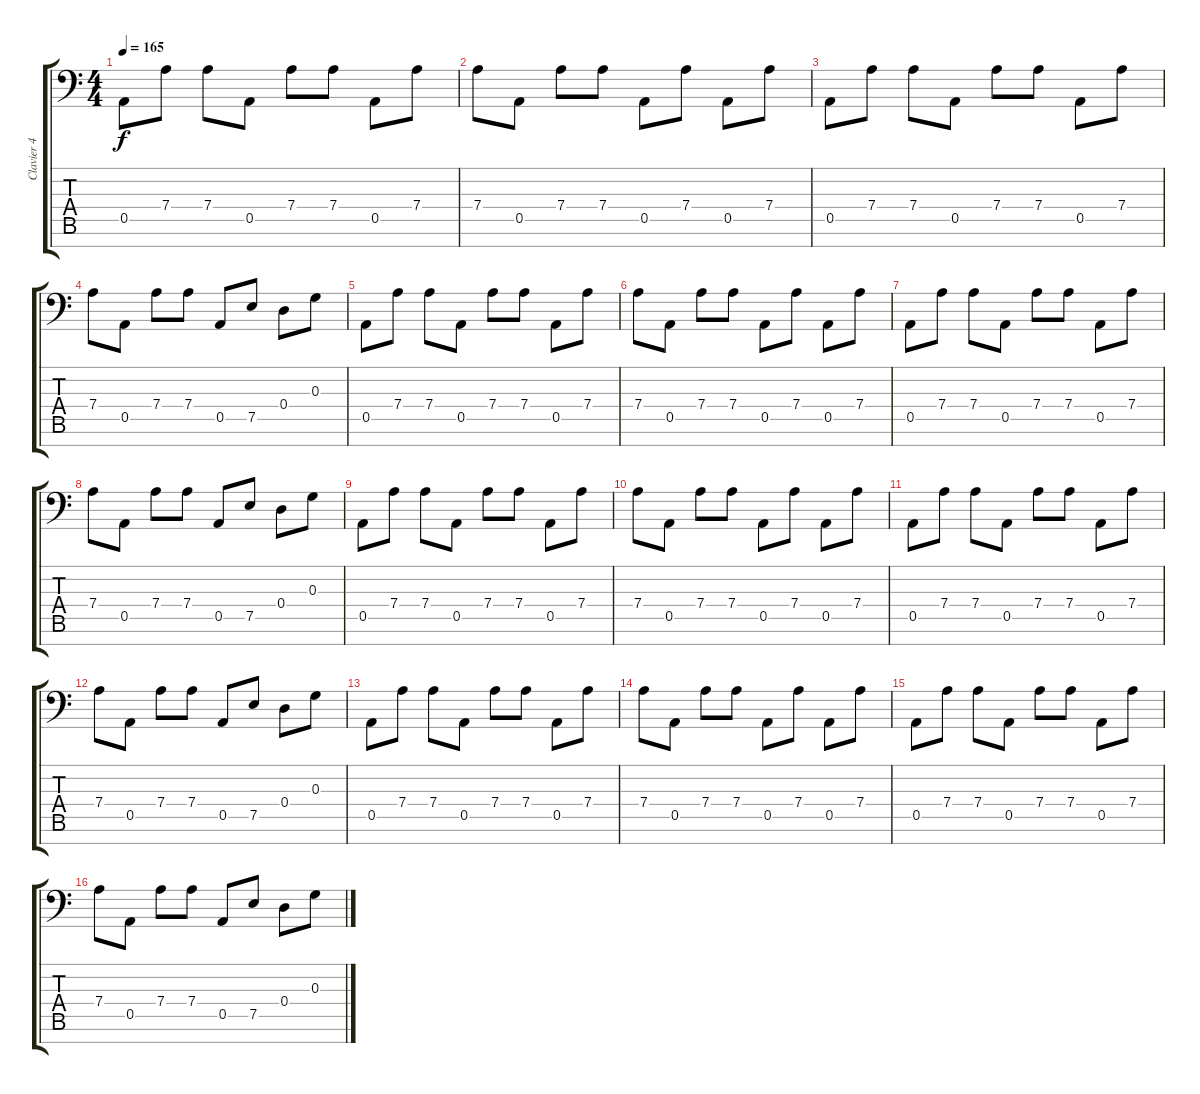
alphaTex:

\track ("Clavier 4" "Clavier 4") {instrument slapbass1}
\staff {score tabs}
\tuning (E3 B2 G2 D2 A1 E1 B0) {hide}
\ts (4 4)
\tempo 165
\clef f4
\ks c
0.5.8{dy f instrument slapbass1} 7.4.8 7.4.8 0.5.8 7.4.8 7.4.8 0.5.8 7.4.8 |
7.4.8 0.5.8 7.4.8 7.4.8 0.5.8 7.4.8 0.5.8 7.4.8 |
0.5.8 7.4.8 7.4.8 0.5.8 7.4.8 7.4.8 0.5.8 7.4.8 |
7.4.8 0.5.8 7.4.8 7.4.8 0.5.8 7.5.8 0.4.8 0.3.8 |
0.5.8 7.4.8 7.4.8 0.5.8 7.4.8 7.4.8 0.5.8 7.4.8 |
7.4.8 0.5.8 7.4.8 7.4.8 0.5.8 7.4.8 0.5.8 7.4.8 |
0.5.8 7.4.8 7.4.8 0.5.8 7.4.8 7.4.8 0.5.8 7.4.8 |
7.4.8 0.5.8 7.4.8 7.4.8 0.5.8 7.5.8 0.4.8 0.3.8 |
0.5.8 7.4.8 7.4.8 0.5.8 7.4.8 7.4.8 0.5.8 7.4.8 |
7.4.8 0.5.8 7.4.8 7.4.8 0.5.8 7.4.8 0.5.8 7.4.8 |
0.5.8 7.4.8 7.4.8 0.5.8 7.4.8 7.4.8 0.5.8 7.4.8 |
7.4.8 0.5.8 7.4.8 7.4.8 0.5.8 7.5.8 0.4.8 0.3.8 |
0.5.8 7.4.8 7.4.8 0.5.8 7.4.8 7.4.8 0.5.8 7.4.8 |
7.4.8 0.5.8 7.4.8 7.4.8 0.5.8 7.4.8 0.5.8 7.4.8 |
0.5.8 7.4.8 7.4.8 0.5.8 7.4.8 7.4.8 0.5.8 7.4.8 |
7.4.8 0.5.8 7.4.8 7.4.8 0.5.8 7.5.8 0.4.8 0.3.8
